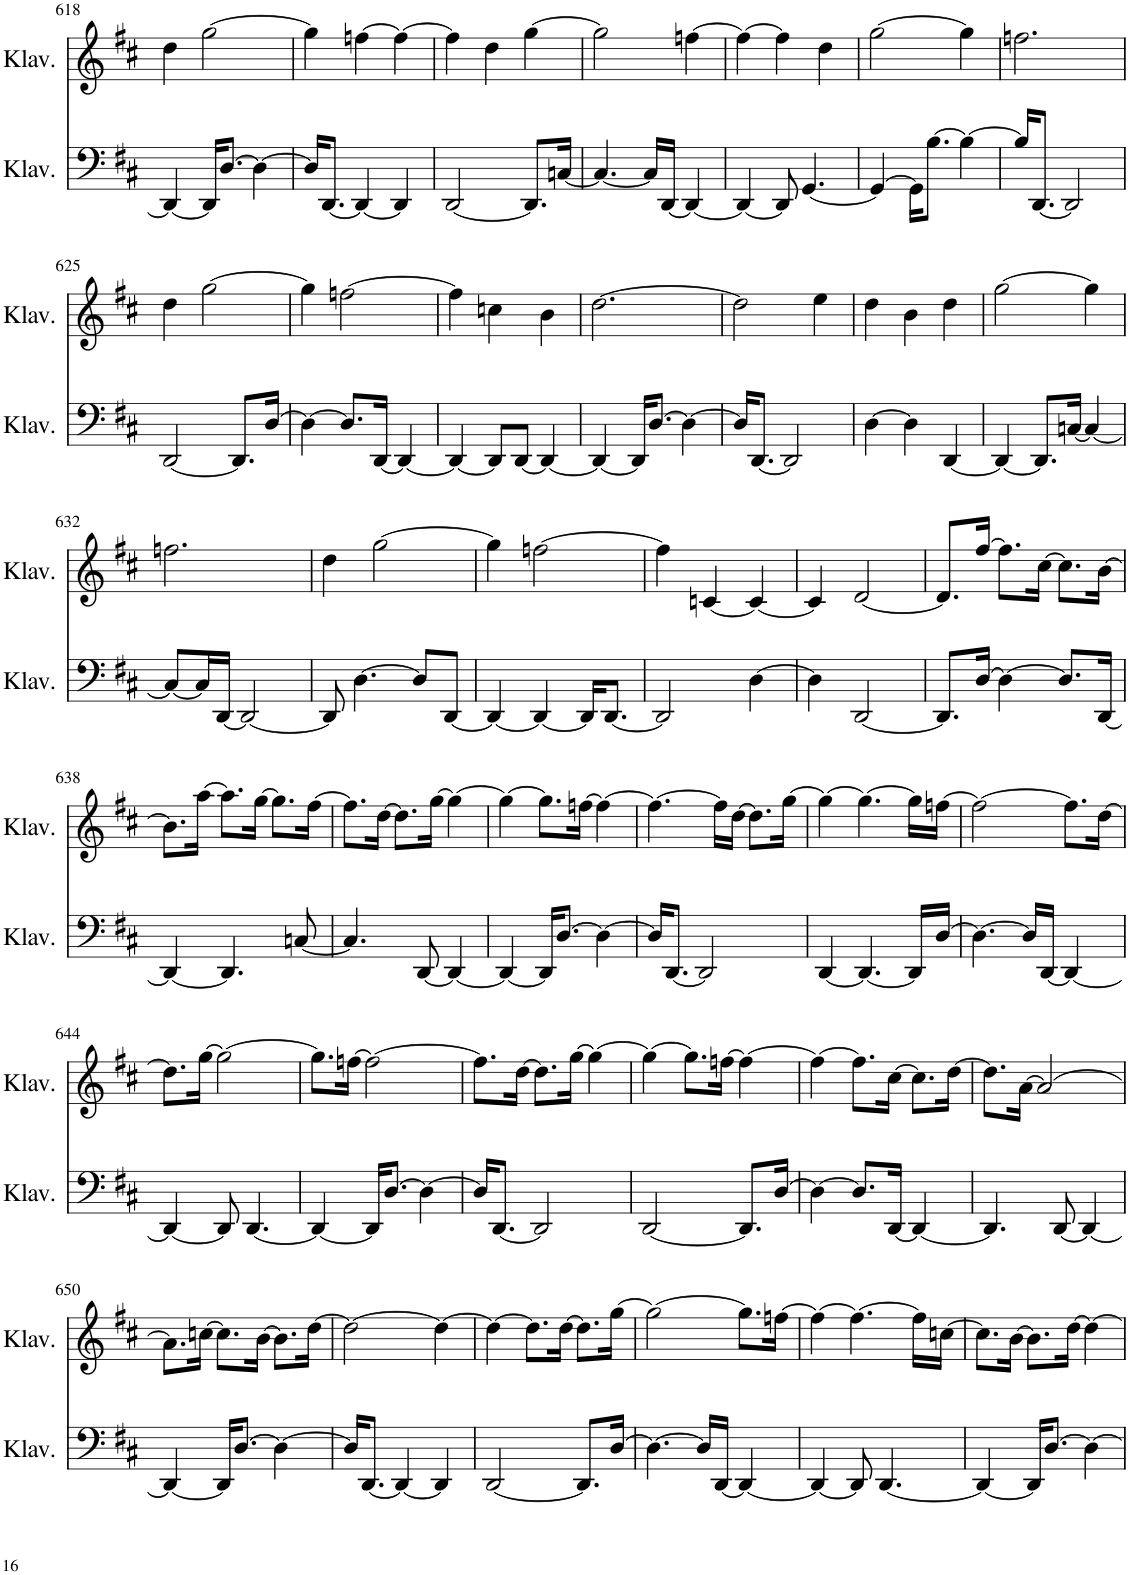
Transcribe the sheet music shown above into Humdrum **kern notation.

**kern	**kern
*part2	*part1
*staff2	*staff1
*I"Klavier	*I"Klavier
*I'Klav.	*I'Klav.
!!LO:PB:g=z
*clefF4	*clefG2
*k[f#c#]	*k[f#c#]
*M3/4	*M3/4
=618	=618
4DD/_	4dd\
16DD/KL]	[2gg\
[8.D/J	.
4D\_	.
=619	=619
16D/KL]	4gg\]
[8.DD/J	.
4DD/_	[4ffn\
4DD/]	4ff\_
=620	=620
[2DD/	4ff\]
.	4dd\
8.DD/L]	[4gg\
[16Cn/Jk	.
=621	=621
4.C/_	2gg\]
16C/LL]	.
[16DD/JJ	.
4DD/_	[4ffn\
=622	=622
4DD/_	4ff\_
8DD/]	4ff\]
[4.GG/	.
.	4dd\
=623	=623
4GG/_	[2gg\
16GG\KL]	.
[8.B\J	.
4B\_	4gg\]
=624	=624
16B/KL]	2.ffn\
[8.DD/J	.
2DD/]	.
!!LO:LB:g=z
=625	=625
[2DD/	4dd\
.	[2gg\
8.DD/L]	.
[16D/Jk	.
=626	=626
4D\_	4gg\]
8.D/L]	[2ffn\
[16DD/Jk	.
4DD/_	.
=627	=627
4DD/_	4ff\]
8DD/L]	4ccn\
[8DD/J	.
4DD/_	4b\
=628	=628
4DD/_	[2.dd\
16DD/KL]	.
[8.D/J	.
4D\_	.
=629	=629
16D/KL]	2dd\]
[8.DD/J	.
2DD/]	.
.	4ee\
=630	=630
[4D\	4dd\
4D\]	4b\
[4DD/	4dd\
=631	=631
4DD/_	[2gg\
8.DD/L]	.
[16Cn/Jk	.
4C/_	4gg\]
!!LO:LB:g=z
=632	=632
8C/L_	2.ffn\
16C/L]	.
[16DD/JJ	.
2DD/_	.
=633	=633
8DD/]	4dd\
[4.D\	.
.	[2gg\
8D/L]	.
[8DD/J	.
=634	=634
4DD/_	4gg\]
4DD/_	[2ffn\
16DD/KL]	.
[8.DD/J	.
=635	=635
2DD/]	4ff\]
.	[4cn/
[4D\	4c/_
=636	=636
4D\]	4c/]
[2DD/	[2d/
=637	=637
8.DD/L]	8.d/L]
[16D/Jk	[16ff#/Jk
4D\_	8.ff#\L]
.	[16cc#\Jk
8.D/L]	8.cc#\L]
[16DD/Jk	[16b\Jk
!!LO:LB:g=z
=638	=638
4DD/_	8.b\L]
.	[16aa\Jk
4.DD/]	8.aa\L]
.	[16gg\Jk
.	8.gg\L]
[8Cn/	.
.	[16ff#\Jk
=639	=639
4.C/]	8.ff#\L]
.	[16dd\Jk
.	8.dd\L]
[8DD/	.
.	[16gg\Jk
4DD/_	4gg\_
=640	=640
4DD/_	4gg\_
16DD/KL]	8.gg\L]
[8.D/J	.
.	[16ffn\Jk
4D\_	4ff\_
=641	=641
16D/KL]	4.ff\_
[8.DD/J	.
2DD/]	.
.	16ff\LL]
.	[16dd\JJ
.	8.dd\L]
.	[16gg\Jk
=642	=642
[4DD/	4gg\_
4.DD/_	4.gg\_
16DD/LL]	16gg\LL]
[16D/JJ	[16ffn\JJ
=643	=643
4.D\_	2ff\_
16D/LL]	.
[16DD/JJ	.
4DD/_	8.ff\L]
.	[16dd\Jk
!!LO:LB:g=z
=644	=644
4DD/_	8.dd\L]
.	[16gg\Jk
8DD/]	2gg\_
[4.DD/	.
=645	=645
4DD/_	8.gg\L]
.	[16ffn\Jk
16DD/KL]	2ff\_
[8.D/J	.
4D\_	.
=646	=646
16D/KL]	8.ff\L]
[8.DD/J	.
.	[16dd\Jk
2DD/]	8.dd\L]
.	[16gg\Jk
.	4gg\_
=647	=647
[2DD/	4gg\_
.	8.gg\L]
.	[16ffn\Jk
8.DD/L]	4ff\_
[16D/Jk	.
=648	=648
4D\_	4ff\_
8.D/L]	8.ff\L]
[16DD/Jk	[16cc#\Jk
4DD/_	8.cc#\L]
.	[16dd\Jk
=649	=649
4.DD/]	8.dd\L]
.	[16a\Jk
.	2a/_
[8DD/	.
4DD/_	.
!!LO:LB:g=z
=650	=650
4DD/_	8.a\L]
.	[16ccn\Jk
16DD/KL]	8.cc\L]
[8.D/J	.
.	[16b\Jk
4D\_	8.b\L]
.	[16dd\Jk
=651	=651
16D/KL]	2dd\_
[8.DD/J	.
4DD/_	.
4DD/]	4dd\_
=652	=652
[2DD/	4dd\_
.	8.dd\L]
.	[16dd\Jk
8.DD/L]	8.dd\L]
[16D/Jk	[16gg\Jk
=653	=653
4.D\_	2gg\_
16D/LL]	.
[16DD/JJ	.
4DD/_	8.gg\L]
.	[16ffn\Jk
=654	=654
4DD/_	4ff\_
8DD/]	4.ff\_
[4.DD/	.
.	16ff\LL]
.	[16ccn\JJ
=655	=655
4DD/_	8.cc\L]
.	[16b\Jk
16DD/KL]	8.b\L]
[8.D/J	.
.	[16dd\Jk
4D\_	4dd\_
=	=
*-	*-
